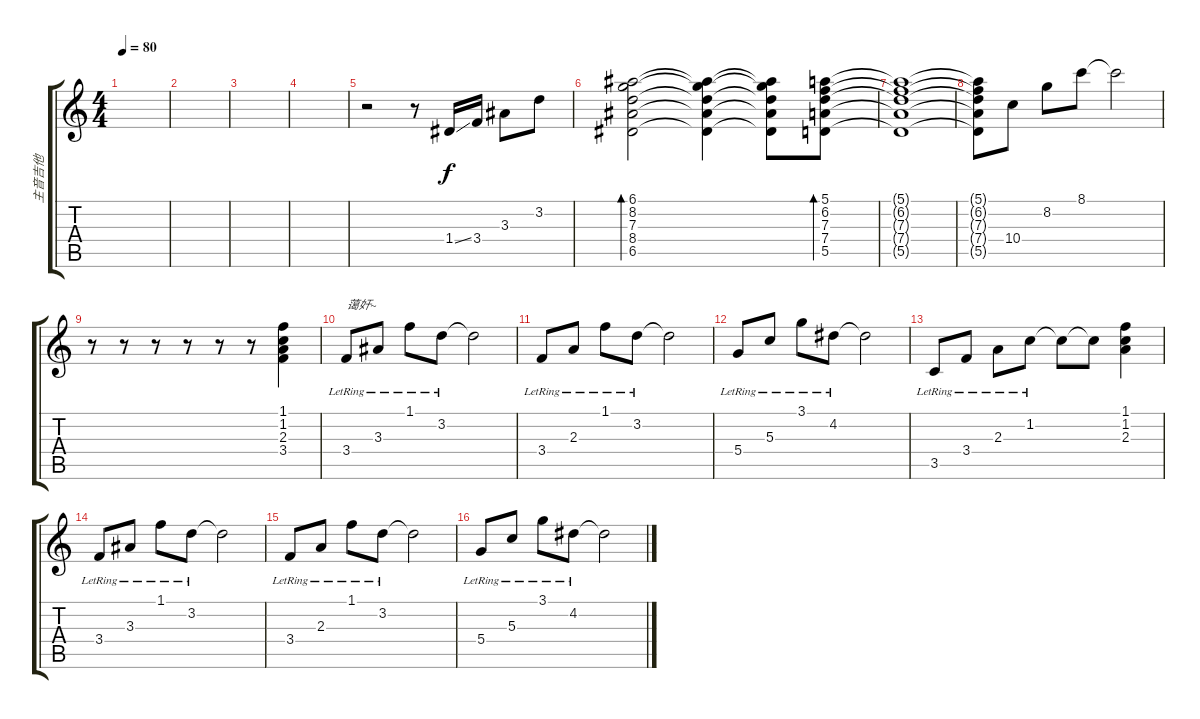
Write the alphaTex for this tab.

\track ("主音吉他" "主音吉他") {instrument overdrivenguitar}
\staff {score tabs}
\tuning (E4 B3 G3 D3 A2 E2) {hide}
\ts (4 4)
\tempo 80
\clef g2
\ks c
|
|
|
|
r.2 r.8 1.4{ss}.16 3.4.16 3.3.8 3.2.8 |
(6.1 8.2 7.3 8.4 6.5).2{bd 240} (6.1{t} 8.2{t} 7.3{t} 8.4{t} 6.5{t}).4 (6.1{t} 8.2{t} 7.3{t} 8.4{t} 6.5{t}).8 (5.1 6.2 7.3 7.4 5.5).8{bd 240} |
(5.1{t} 6.2{t} 7.3{t} 7.4{t} 5.5{t}).1 |
(5.1{t} 6.2{t} 7.3{t} 7.4{t} 5.5{t}).8 10.4.8 8.2.8 8.1.8 8.1{t}.2 |
r.8 r.8 r.8 r.8 r.8 r.8 (1.1 1.2 2.3 3.4).4 |
3.4{lr}.8{txt "蔼奸~"} 3.3{lr}.8 1.1{lr}.8 3.2{lr}.8 3.2{t}.2 |
3.4{lr}.8 2.3{lr}.8 1.1{lr}.8 3.2{lr}.8 3.2{t}.2 |
5.4{lr}.8 5.3{lr}.8 3.1{lr}.8 4.2{lr}.8 4.2{t}.2 |
3.5{lr}.8 3.4{lr}.8 2.3{lr}.8 1.2{lr}.8 1.2{t}.8 1.2{t}.8 (1.1 1.2 2.3).4 |
3.4{lr}.8 3.3{lr}.8 1.1{lr}.8 3.2{lr}.8 3.2{t}.2 |
3.4{lr}.8 2.3{lr}.8 1.1{lr}.8 3.2{lr}.8 3.2{t}.2 |
5.4{lr}.8 5.3{lr}.8 3.1{lr}.8 4.2{lr}.8 4.2{t}.2
